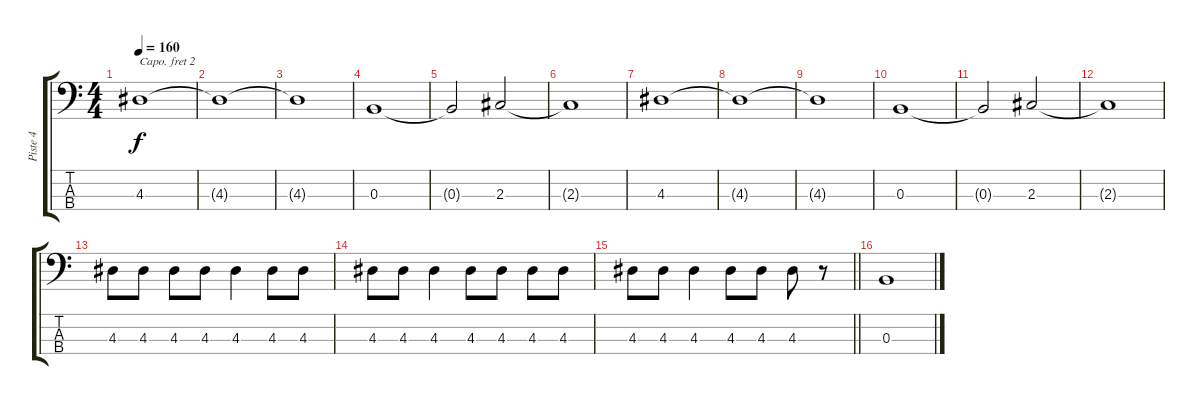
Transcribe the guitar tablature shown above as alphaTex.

\track ("Piste 4" "Piste 4") {instrument electricbassfinger}
\staff {score tabs}
\capo 2
\tuning (G2 D2 A1 E1) {hide}
\ts (4 4)
\tempo 160
\clef f4
\ks c
4.3.1{dy f} |
4.3{t}.1 |
4.3{t}.1 |
0.3.1 |
0.3{t}.2 2.3.2 |
2.3{t}.1 |
4.3.1 |
4.3{t}.1 |
4.3{t}.1 |
0.3.1 |
0.3{t}.2 2.3.2 |
2.3{t}.1 |
4.3.8 4.3.8 4.3.8 4.3.8 4.3.4 4.3.8 4.3.8 |
4.3.8 4.3.8 4.3.4 4.3.8 4.3.8 4.3.8 4.3.8 |
\barLineRight lightlight
4.3.8 4.3.8 4.3.4 4.3.8 4.3.8 4.3.8 r.8 |
0.3.1
